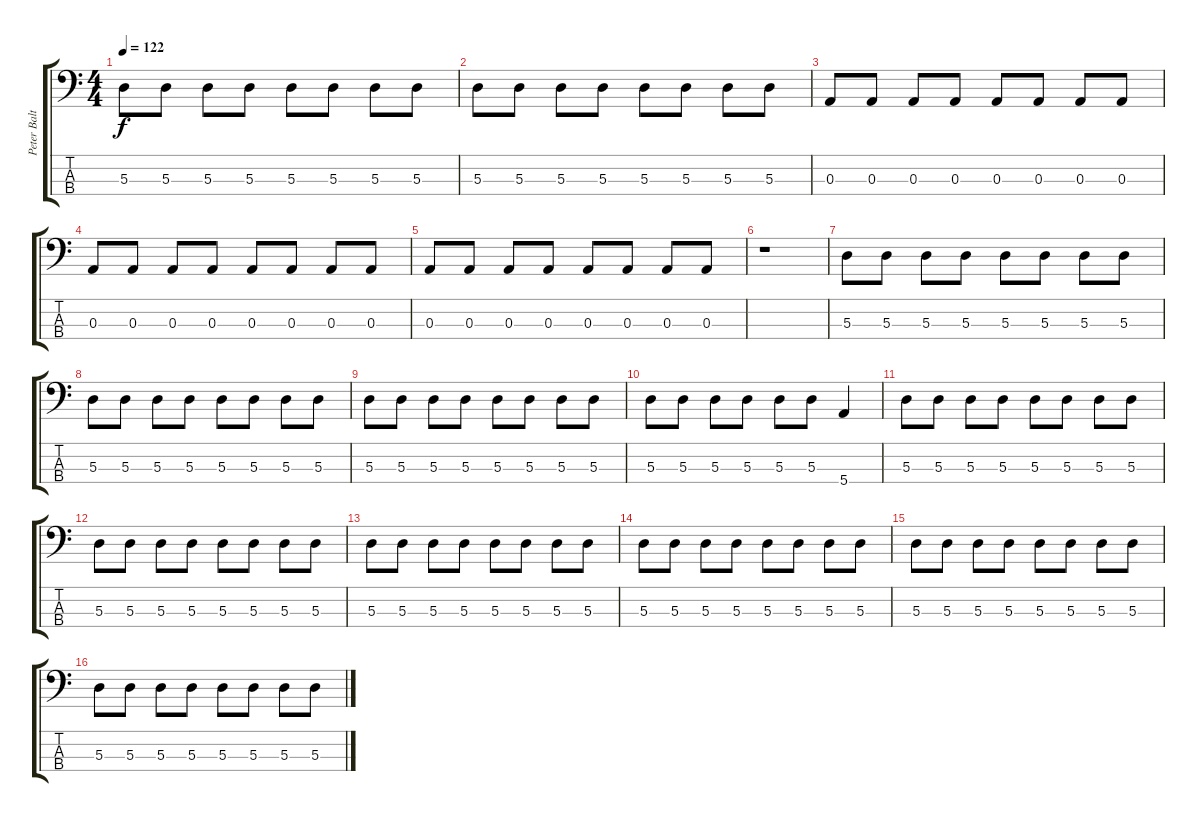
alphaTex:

\track ("Peter Baltes" "Peter Balt") {instrument electricbassfinger}
\staff {score tabs}
\tuning (G2 D2 A1 E1) {hide}
\ts (4 4)
\tempo 122
\clef f4
\ks c
5.3.8{dy f} 5.3.8 5.3.8 5.3.8 5.3.8 5.3.8 5.3.8 5.3.8 |
5.3.8 5.3.8 5.3.8 5.3.8 5.3.8 5.3.8 5.3.8 5.3.8 |
0.3.8 0.3.8 0.3.8 0.3.8 0.3.8 0.3.8 0.3.8 0.3.8 |
0.3.8 0.3.8 0.3.8 0.3.8 0.3.8 0.3.8 0.3.8 0.3.8 |
0.3.8 0.3.8 0.3.8 0.3.8 0.3.8 0.3.8 0.3.8 0.3.8 |
r.1 |
5.3.8 5.3.8 5.3.8 5.3.8 5.3.8 5.3.8 5.3.8 5.3.8 |
5.3.8 5.3.8 5.3.8 5.3.8 5.3.8 5.3.8 5.3.8 5.3.8 |
5.3.8 5.3.8 5.3.8 5.3.8 5.3.8 5.3.8 5.3.8 5.3.8 |
5.3.8 5.3.8 5.3.8 5.3.8 5.3.8 5.3.8 5.4.4 |
5.3.8 5.3.8 5.3.8 5.3.8 5.3.8 5.3.8 5.3.8 5.3.8 |
5.3.8 5.3.8 5.3.8 5.3.8 5.3.8 5.3.8 5.3.8 5.3.8 |
5.3.8 5.3.8 5.3.8 5.3.8 5.3.8 5.3.8 5.3.8 5.3.8 |
5.3.8 5.3.8 5.3.8 5.3.8 5.3.8 5.3.8 5.3.8 5.3.8 |
5.3.8 5.3.8 5.3.8 5.3.8 5.3.8 5.3.8 5.3.8 5.3.8 |
5.3.8 5.3.8 5.3.8 5.3.8 5.3.8 5.3.8 5.3.8 5.3.8
